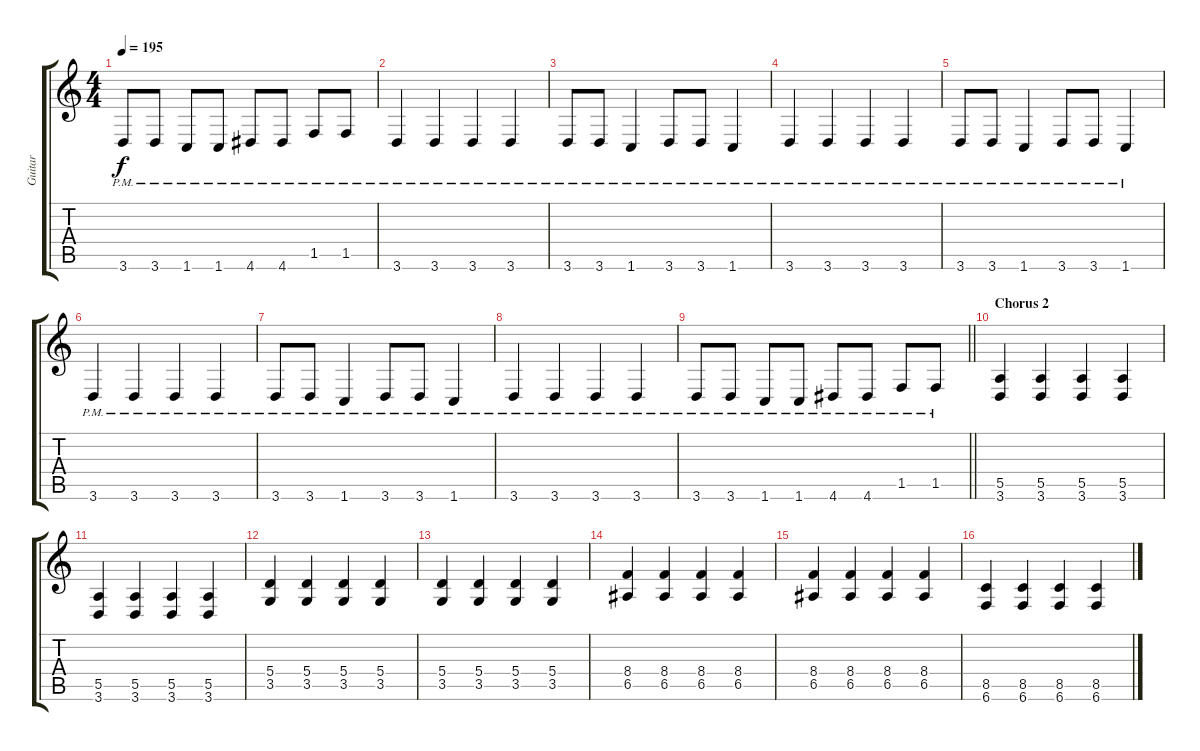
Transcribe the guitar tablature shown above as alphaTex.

\track ("Guitar" "Guitar") {instrument overdrivenguitar}
\staff {score tabs}
\tuning (B3 Gb3 D3 A2 E2 B1) {hide}
\ts (4 4)
\tempo 195
\clef g2
\ks c
3.6{pm}.8{dy f} 3.6{pm}.8 1.6{pm}.8 1.6{pm}.8 4.6{pm}.8 4.6{pm}.8 1.5{pm}.8 1.5{pm}.8 |
3.6{pm}.4 3.6{pm}.4 3.6{pm}.4 3.6{pm}.4 |
3.6{pm}.8 3.6{pm}.8 1.6{pm}.4 3.6{pm}.8 3.6{pm}.8 1.6{pm}.4 |
3.6{pm}.4 3.6{pm}.4 3.6{pm}.4 3.6{pm}.4 |
3.6{pm}.8 3.6{pm}.8 1.6{pm}.4 3.6{pm}.8 3.6{pm}.8 1.6{pm}.4 |
3.6{pm}.4 3.6{pm}.4 3.6{pm}.4 3.6{pm}.4 |
3.6{pm}.8 3.6{pm}.8 1.6{pm}.4 3.6{pm}.8 3.6{pm}.8 1.6{pm}.4 |
3.6{pm}.4 3.6{pm}.4 3.6{pm}.4 3.6{pm}.4 |
\barLineRight lightlight
3.6{pm}.8 3.6{pm}.8 1.6{pm}.8 1.6{pm}.8 4.6{pm}.8 4.6{pm}.8 1.5{pm}.8 1.5{pm}.8 |
\section ("" "Chorus 2")
(5.5 3.6).4 (5.5 3.6).4 (5.5 3.6).4 (5.5 3.6).4 |
(5.5 3.6).4 (5.5 3.6).4 (5.5 3.6).4 (5.5 3.6).4 |
(5.4 3.5).4 (5.4 3.5).4 (5.4 3.5).4 (5.4 3.5).4 |
(5.4 3.5).4 (5.4 3.5).4 (5.4 3.5).4 (5.4 3.5).4 |
(8.4 6.5).4 (8.4 6.5).4 (8.4 6.5).4 (8.4 6.5).4 |
(8.4 6.5).4 (8.4 6.5).4 (8.4 6.5).4 (8.4 6.5).4 |
(8.5 6.6).4 (8.5 6.6).4 (8.5 6.6).4 (8.5 6.6).4
